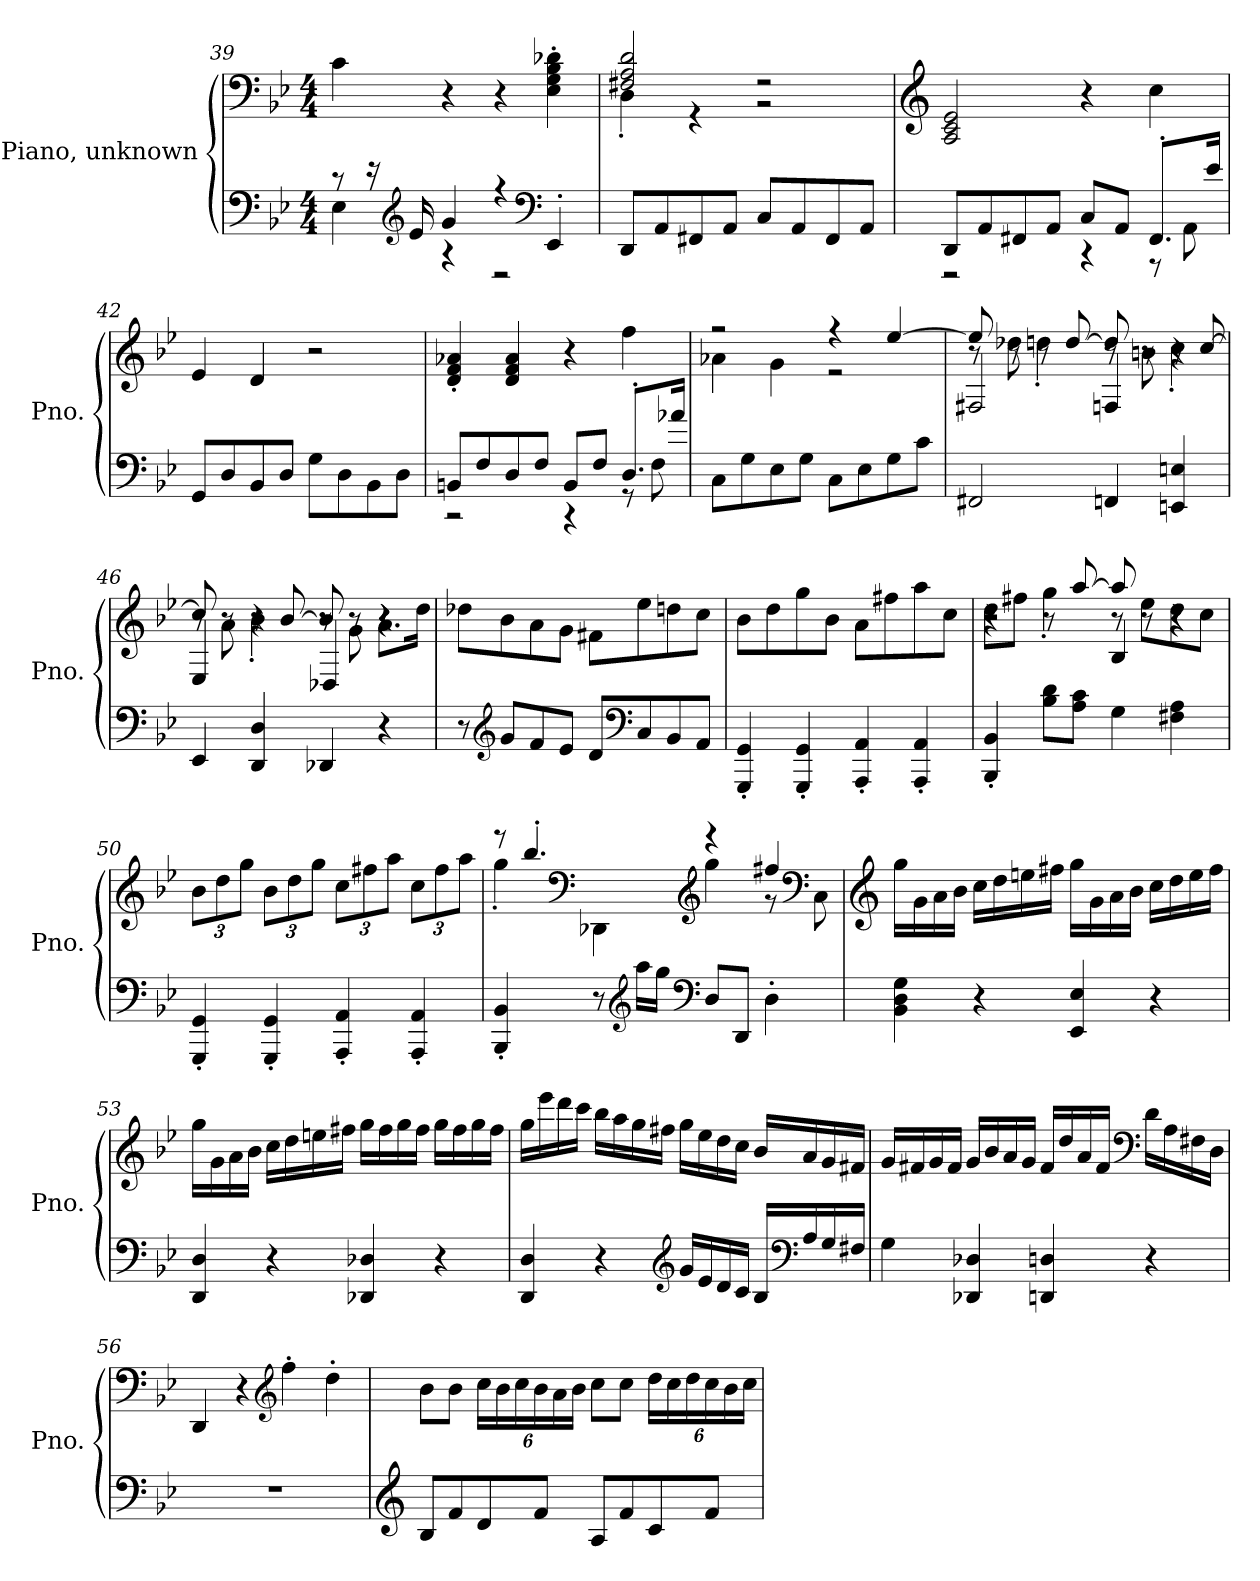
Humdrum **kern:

**kern	**kern
*part1	*part1
*staff2	*staff1
*I"Piano, unknown	*
*I'Pno.	*
!!LO:PB:g=z
*clefF4	*clefF4
*k[b-e-]	*k[b-e-]
*M4/4	*M4/4
=39	=39
*^	*
8r	4E-\	4c\
16r	.	.
*clefG2	*	*
16e-/	.	.
4g/	4r	4r
4r	2r	4r
*clefF4	*	*
4EE-'/	.	4E-\' 4G\' 4B-\' 4d-X\'
*v	*v	*
=40	=40
*	*^
8DD/L	2F#X/ 2A/ 2d/	4D'\
8AA/	.	.
8FF#X/	.	4r
8AA/J	.	.
8C/L	2r	2r
8AA/	.	.
8FF#/	.	.
8AA/J	.	.
*	*v	*v
=41	=41
*	*clefG2
*^	*
8DD/L	2r	2A/ 2c/ 2e-/
8AA/	.	.
8FF#X/	.	.
8AA/J	.	.
8C/L	4r	4r
8AA/J	.	.
8.FF#'/L	8r	4cc\
.	8AA\	.
16e-/Jk	.	.
*v	*v	*
=42	=42
8GG/L	4e-/
8D/	.
8BB-/	4d/
8D/J	.
8G\L	2r
8D\	.
8BB-\	.
8D\J	.
!!LO:LB:g=z
=43	=43
*^	*
8BBn/L	2r	4d/' 4f/' 4a-X/'
8F/	.	.
8D/	.	4d/ 4f/ 4a-/
8F/J	.	.
8BB/L	4r	4r
8F/J	.	.
8.D'/L	8r	4ff\
.	8F\	.
16a-X/Jk	.	.
*v	*v	*
=44	=44
*	*^
8C\L	2r	4a-X\
8G\	.	.
8E-\	.	4g\
8G\J	.	.
8C\L	4r	2r
8E-\	.	.
8G\	[4ee-/	.
8c\J	.	.
=45	=45	=45
*	*	*^
2FF#X/	8ee-/]	8r	2F#X/
.	8r	8dd-X\	.
.	8r	4ddn'\	.
.	[8dd/	.	.
4FFn/	8dd/]	8r	4Fn/
.	8r	8bn\	.
4EEn/ 4En/	8r	4cc'\	4r
.	[8cc/	.	.
!!LO:LB:g=z	!!	!!
=46	=46	=46	=46
4EE-/	8cc/]	8r	4E-/
.	8r	8a\	.
4DD/ 4D/	8r	4b-'\	4r
.	[8b-/	.	.
4DD-X/	8b-/]	8r	4D-X/
.	8r	8g\	.
4r	4r	8.a\L	4r
.	.	16dd\Jk	.
*	*v	*v	*v
=47	=47
8r	8dd-X\L
*clefG2	*
8g/L	8b-\
8f/	8a\
8e-/J	8g\J
8d/L	8f#X\L
*clefF4	*
8C/	8ee-\
8BB-/	8ddn\
8AA/J	8cc\J
=48	=48
4GGG/' 4GG/'	8b-\L
.	8dd\
4GGG/' 4GG/'	8gg\
.	8b-\J
4AAA/' 4AA/'	8a\L
.	8ff#X\
4AAA/' 4AA/'	8aa\
.	8cc\J
!!LO:LB:g=z
=49	=49
*	*^
*	*	*^
4BBB-/' 4BB-/'	4r	8dd\L	2r
.	.	8ff#X\J	.
8B-\ 8d\L	8r	4gg'\	.
8A\ 8c\J	[8aa/	.	.
4G\	8aa/]	8r	4B-/
.	8r	8ee-\L	.
4F#X\ 4A\	4r	8dd\	4r
.	.	8cc\J	.
*	*v	*v	*v
=50	=50
*	*Xbrackettup
4GGG/' 4GG/'	12b-\L
.	12dd\
.	12gg\J
4GGG/' 4GG/'	12b-\L
.	12dd\
.	12gg\J
4AAA/' 4AA/'	12cc\L
.	12ff#X\
.	12aa\J
4AAA/' 4AA/'	12cc\L
.	12ff#\
.	12aa\J
=51	=51
*	*^
4BBB-/' 4BB-/'	8r	4gg'\
.	4.bb-'/	.
*	*clefF4	*
8r	.	4DD-X\
*clefG2	*	*
16aa\LL	.	.
16gg\JJ	.	.
*clefF4	*clefG2	*
8D/L	4r	4gg\
8DD/J	.	.
4D'\	4ff#X/	8r
*	*clefF4	*
.	.	8C\
*	*v	*v
!!LO:LB:g=z
=52	=52
*	*clefG2
4BB-\ 4D\ 4G\	16gg\LL
.	16g\
.	16a\
.	16b-\JJ
4r	16cc\LL
.	16dd\
.	16een\
.	16ff#X\JJ
4EE-/ 4E-/	16gg\LL
.	16g\
.	16a\
.	16b-\JJ
4r	16cc\LL
.	16dd\
.	16ee\
.	16ff#\JJ
=53	=53
4DD/ 4D/	16gg\LL
.	16g\
.	16a\
.	16b-\JJ
4r	16cc\LL
.	16dd\
.	16een\
.	16ff#X\JJ
4DD-X/ 4D-X/	16gg\LL
.	16ff#\
.	16gg\
.	16ff#\JJ
4r	16gg\LL
.	16ff#\
.	16gg\
.	16ff#\JJ
!!LO:LB:g=z
=54	=54
4DD/ 4D/	16gg\LL
.	16eee-\
.	16ddd\
.	16ccc\JJ
4r	16bb-\LL
.	16aa\
.	16gg\
.	16ff#X\JJ
*clefG2	*
16g/LL	16gg\LL
16e-/	16ee-\
16d/	16dd\
16c/JJ	16cc\JJ
16B-/LL	16b-/LL
*clefF4	*
16A/	16a/
16G/	16g/
16F#X/JJ	16f#X/JJ
=55	=55
4G\	16g/LL
.	16f#X/
.	16g/
.	16f#/JJ
4DD-X/ 4D-X/	16g/LL
.	16b-/
.	16a/
.	16g/JJ
4DDn/ 4Dn/	16f#/LL
.	16dd/
.	16a/
.	16f#/JJ
*	*clefF4
4r	16d\LL
.	16A\
.	16F#X\
.	16D\JJ
!!LO:PB:g=z
=56	=56
1r	4DD/
.	4r
*	*clefG2
.	4ff'\
.	4dd'\
=57	=57
*clefG2	*
8B-/L	8b-\L
8f/	8b-\J
8d/	24cc\LL
.	24b-\
.	24cc\
8f/J	24b-\
.	24a\
.	24b-\JJ
8A/L	8cc\L
8f/	8cc\J
8c/	24dd\LL
.	24cc\
.	24dd\
8f/J	24cc\
.	24b-\
.	24cc\JJ
=	=
*-	*-
